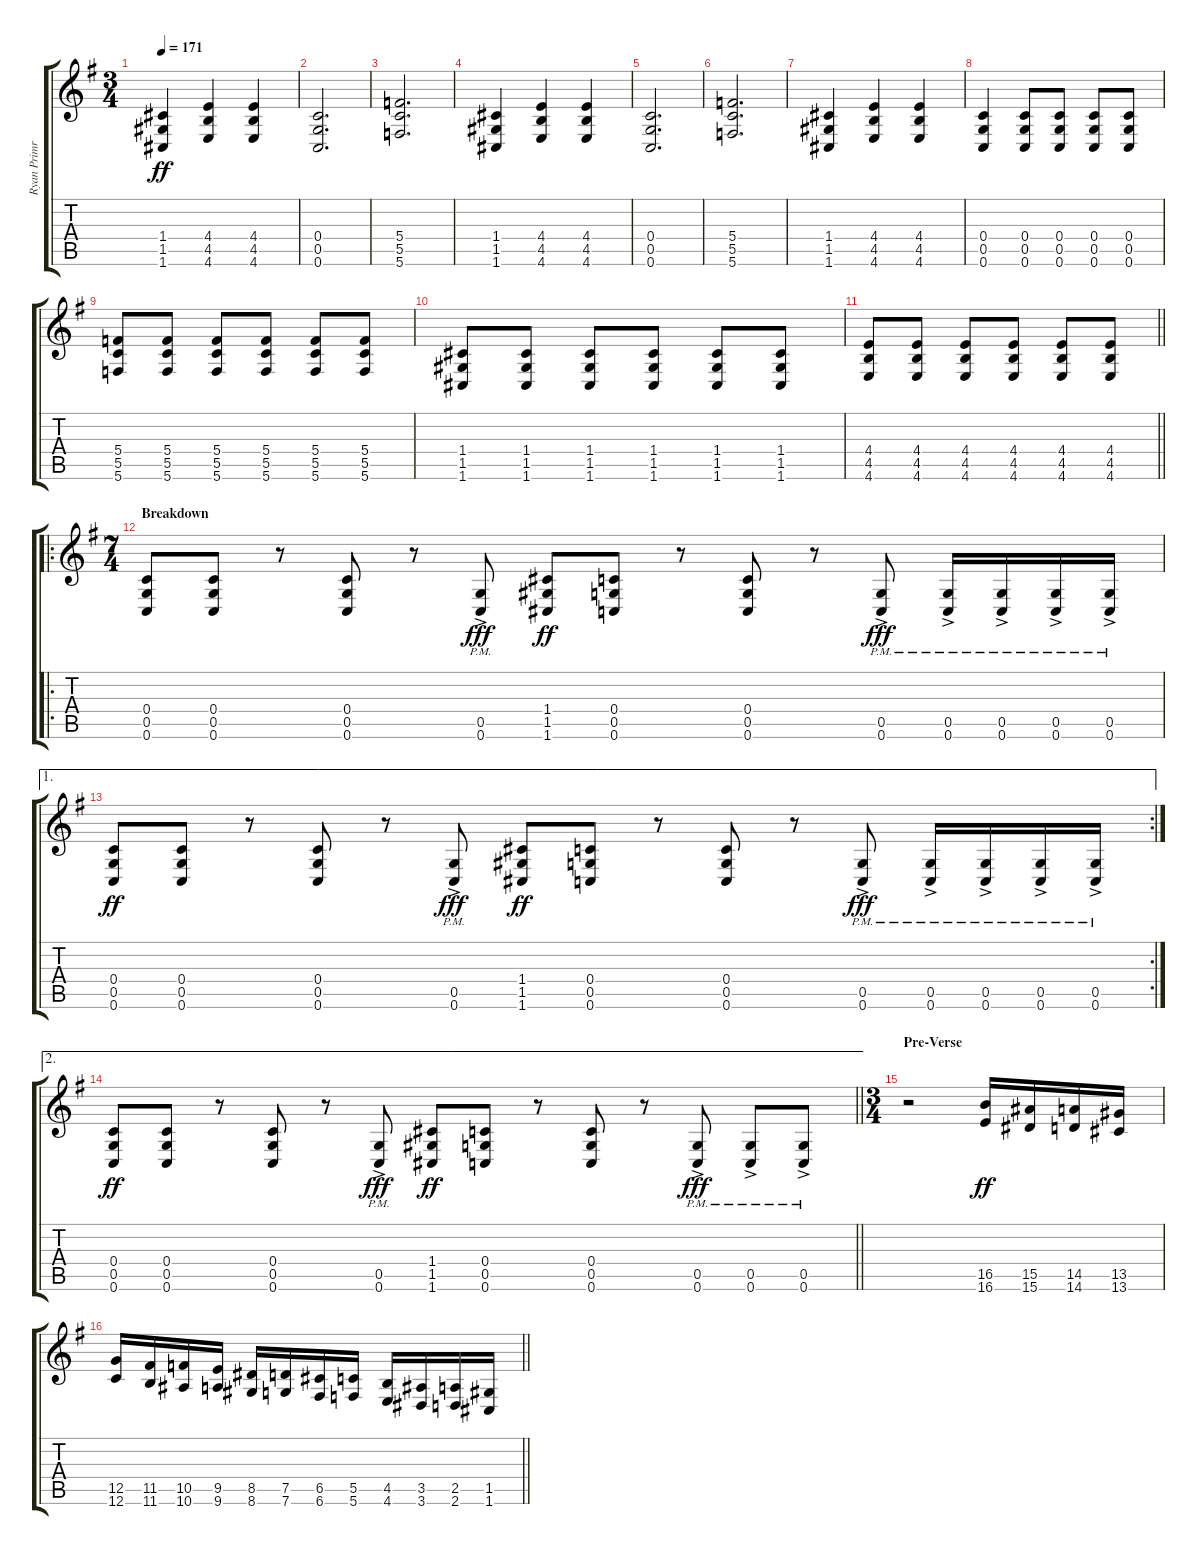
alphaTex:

\track ("Ryan Primrack" "Ryan Primr") {instrument distortionguitar}
\staff {score tabs}
\tuning (D4 A3 F3 C3 G2 C2) {hide}
\ts (3 4)
\tempo 171
\clef g2
\ks eminor
(1.4 1.5 1.6).4{dy ff} (4.4 4.5 4.6).4 (4.4 4.5 4.6).4 |
(0.4 0.5 0.6).2{d} |
(5.4 5.5 5.6).2{d} |
(1.4 1.5 1.6).4 (4.4 4.5 4.6).4 (4.4 4.5 4.6).4 |
(0.4 0.5 0.6).2{d} |
(5.4 5.5 5.6).2{d} |
(1.4 1.5 1.6).4 (4.4 4.5 4.6).4 (4.4 4.5 4.6).4 |
(0.4 0.5 0.6).4 (0.4 0.5 0.6).8 (0.4 0.5 0.6).8 (0.4 0.5 0.6).8 (0.4 0.5 0.6).8 |
(5.4 5.5 5.6).8 (5.4 5.5 5.6).8 (5.4 5.5 5.6).8 (5.4 5.5 5.6).8 (5.4 5.5 5.6).8 (5.4 5.5 5.6).8 |
(1.4 1.5 1.6).8 (1.4 1.5 1.6).8 (1.4 1.5 1.6).8 (1.4 1.5 1.6).8 (1.4 1.5 1.6).8 (1.4 1.5 1.6).8 |
\barLineRight lightlight
(4.4 4.5 4.6).8 (4.4 4.5 4.6).8 (4.4 4.5 4.6).8 (4.4 4.5 4.6).8 (4.4 4.5 4.6).8 (4.4 4.5 4.6).8 |
\ro
\ts (7 4)
\section ("" "Breakdown")
(0.4 0.5 0.6).8 (0.4 0.5 0.6).8 r.8 (0.4 0.5 0.6).8 r.8 (0.5{ac pm} 0.6{ac pm}).8{dy fff} (1.4 1.5 1.6).8{dy ff} (0.4 0.5 0.6).8 r.8 (0.4 0.5 0.6).8 r.8 (0.5{ac pm} 0.6{ac pm}).8{dy fff} (0.5{ac pm} 0.6{ac pm}).16 (0.5{ac pm} 0.6{ac pm}).16 (0.5{ac pm} 0.6{ac pm}).16 (0.5{ac pm} 0.6{ac pm}).16 |
\ae 1
\rc 2
(0.4 0.5 0.6).8{dy ff} (0.4 0.5 0.6).8 r.8 (0.4 0.5 0.6).8 r.8 (0.5{ac pm} 0.6{ac pm}).8{dy fff} (1.4 1.5 1.6).8{dy ff} (0.4 0.5 0.6).8 r.8 (0.4 0.5 0.6).8 r.8 (0.5{ac pm} 0.6{ac pm}).8{dy fff} (0.5{ac pm} 0.6{ac pm}).16 (0.5{ac pm} 0.6{ac pm}).16 (0.5{ac pm} 0.6{ac pm}).16 (0.5{ac pm} 0.6{ac pm}).16 |
\ae 2
\barLineRight lightlight
(0.4 0.5 0.6).8{dy ff} (0.4 0.5 0.6).8 r.8 (0.4 0.5 0.6).8 r.8 (0.5{ac pm} 0.6{ac pm}).8{dy fff} (1.4 1.5 1.6).8{dy ff} (0.4 0.5 0.6).8 r.8 (0.4 0.5 0.6).8 r.8 (0.5{ac pm} 0.6{ac pm}).8{dy fff} (0.5{ac pm} 0.6{ac pm}).8 (0.5{ac pm} 0.6{ac pm}).8 |
\ts (3 4)
\section ("" "Pre-Verse")
r.2 (16.5 16.6).16{dy ff instrument guitarfretnoise} (15.5 15.6).16 (14.5 14.6).16 (13.5 13.6).16 |
\barLineRight lightlight
(12.5 12.6).16 (11.5 11.6).16 (10.5 10.6).16 (9.5 9.6).16 (8.5 8.6).16 (7.5 7.6).16 (6.5 6.6).16 (5.5 5.6).16 (4.5 4.6).16 (3.5 3.6).16 (2.5 2.6).16 (1.5 1.6).16
